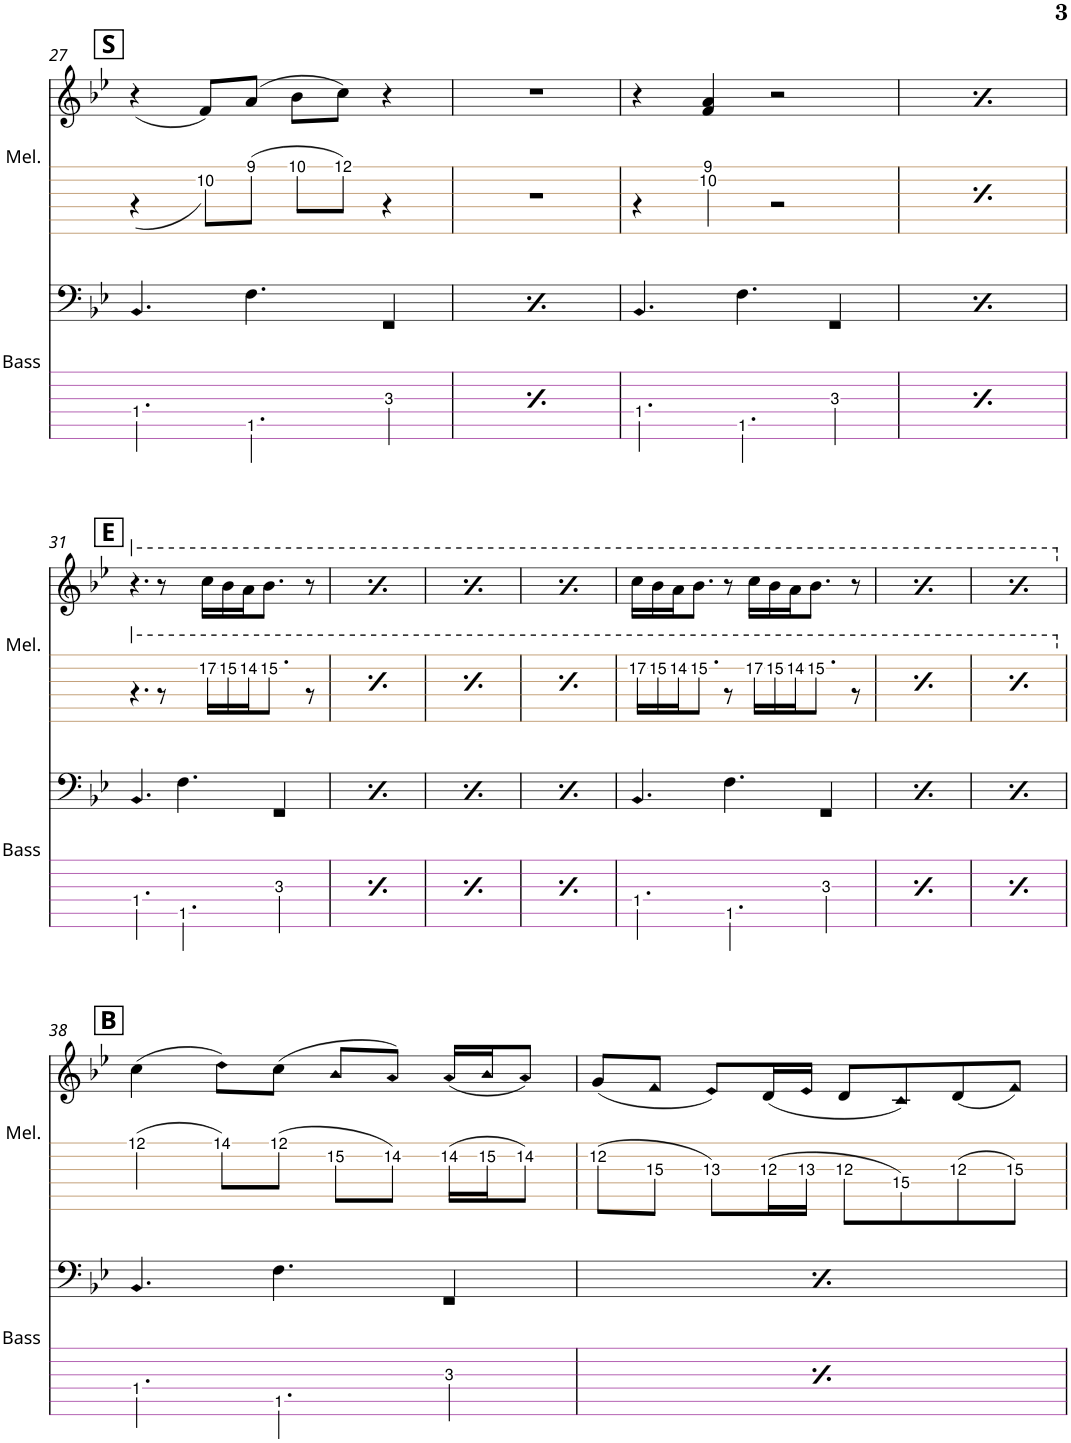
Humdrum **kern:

**kern	**kern	**kern	**kern
*part2	*part2	*part1	*part1
*staff4	*staff3	*staff2	*staff1
*I"Bass	*	*I"Melody	*
*I'Bass	*	*I'Mel.	*
!!LO:PB:g=z
*	*clefF4	*	*clefG2
*k[b-e-]	*k[b-e-]	*k[b-e-]	*k[b-e-]
*M4/4	*M4/4	*M4/4	*M4/4
!!LO:REH:place=s1:a:B:cj:fs=14:t=S
=27	=27	=27	=27
4.BB-\	4.BB-/	4r	(4r
.	.	8f\L	8f/L)
4.F\	4.F\	8a\J	(8a/J
.	.	8b-\L	8b-\L
.	.	8cc\J	8cc\J)
4FF\	4FF/	4r	4r
=28	=28	=28	=28
4.BB-\	4.BB-/	1r	1r
4.F\	4.F\	.	.
4FF\	4FF/	.	.
=29	=29	=29	=29
4.BB-\	4.BB-/	4r	4r
.	.	4f\ 4a\	4f/ 4a/
4.F\	4.F\	.	.
.	.	2r	2r
4FF\	4FF/	.	.
=30	=30	=30	=30
4.BB-\	4.BB-/	4r	4r
.	.	4f\ 4a\	4f/ 4a/
4.F\	4.F\	.	.
.	.	2r	2r
4FF\	4FF/	.	.
!!LO:LB:g=z
!!LO:REH:place=s1:a:B:cj:fs=14:t=E
=31	=31	=31	=31
!	!	!	!LO:TX:a:t=|
!	!	!LO:TX:a:t=|	!
4.BB-\	4.BB-/	4.r	4.r
4.F\	4.F\	8r	8r
.	.	16cc\LL	16cc\LL
.	.	16b-\	16b-\
.	.	16a\J	16a\J
.	.	8.b-\J	8.b-\J
4FF\	4FF/	.	.
.	.	8r	8r
!!LO:REH:place=s1:a:B:cj:fs=14:t=E
=32	=32	=32	=32
!	!	!	!LO:TX:a:t=|
!	!	!LO:TX:a:t=|	!
4.BB-\	4.BB-/	4.r	4.r
4.F\	4.F\	8r	8r
.	.	16cc\LL	16cc\LL
.	.	16b-\	16b-\
.	.	16a\J	16a\J
.	.	8.b-\J	8.b-\J
4FF\	4FF/	.	.
.	.	8r	8r
!!LO:REH:place=s1:a:B:cj:fs=14:t=E
=33	=33	=33	=33
!	!	!	!LO:TX:a:t=|
!	!	!LO:TX:a:t=|	!
4.BB-\	4.BB-/	4.r	4.r
4.F\	4.F\	8r	8r
.	.	16cc\LL	16cc\LL
.	.	16b-\	16b-\
.	.	16a\J	16a\J
.	.	8.b-\J	8.b-\J
4FF\	4FF/	.	.
.	.	8r	8r
!!LO:REH:place=s1:a:B:cj:fs=14:t=E
=34	=34	=34	=34
!	!	!	!LO:TX:a:t=|
!	!	!LO:TX:a:t=|	!
4.BB-\	4.BB-/	4.r	4.r
4.F\	4.F\	8r	8r
.	.	16cc\LL	16cc\LL
.	.	16b-\	16b-\
.	.	16a\J	16a\J
.	.	8.b-\J	8.b-\J
4FF\	4FF/	.	.
.	.	8r	8r
=35	=35	=35	=35
4.BB-\	4.BB-/	16cc\LL	16cc\LL
.	.	16b-\	16b-\
.	.	16a\J	16a\J
.	.	8.b-\J	8.b-\J
4.F\	4.F\	8r	8r
.	.	16cc\LL	16cc\LL
.	.	16b-\	16b-\
.	.	16a\J	16a\J
.	.	8.b-\J	8.b-\J
4FF\	4FF/	.	.
.	.	8r	8r
=36	=36	=36	=36
4.BB-\	4.BB-/	16cc\LL	16cc\LL
.	.	16b-\	16b-\
.	.	16a\J	16a\J
.	.	8.b-\J	8.b-\J
4.F\	4.F\	8r	8r
.	.	16cc\LL	16cc\LL
.	.	16b-\	16b-\
.	.	16a\J	16a\J
.	.	8.b-\J	8.b-\J
4FF\	4FF/	.	.
.	.	8r	8r
=37	=37	=37	=37
4.BB-\	4.BB-/	16cc\LL	16cc\LL
.	.	16b-\	16b-\
.	.	16a\J	16a\J
.	.	8.b-\J	8.b-\J
4.F\	4.F\	8r	8r
.	.	16cc\LL	16cc\LL
.	.	16b-\	16b-\
.	.	16a\J	16a\J
.	.	8.b-\J	8.b-\J
4FF\	4FF/	.	.
.	.	8r	8r
!!LO:LB:g=z
!!LO:REH:place=s1:a:B:cj:fs=14:t=B
=38	=38	=38	=38
4.BB-\	4.BB-/	4cc\	(4cc\
.	.	8dd\L	8dd\L)
4.F\	4.F\	8cc\J	(8cc\J
.	.	8b-\L	8b-/L
.	.	8a\J	8a/J)
4FF\	4FF/	16a\LL	(16a/LL
.	.	16b-\J	16b-/J
.	.	8a\J	8a/J)
=39	=39	=39	=39
4.BB-\	4.BB-/	8g\L	(8g/L
.	.	8f\J	8f/J
.	.	8e-\L	8e-/L)
4.F\	4.F\	16d\L	(16d/L
.	.	16e-\JJ	16e-/JJ
.	.	8d\L	8d/L
.	.	8c\	8c/)
4FF\	4FF/	8d\	(8d/
.	.	8f\J	8f/J)
=	=	=	=
*-	*-	*-	*-
